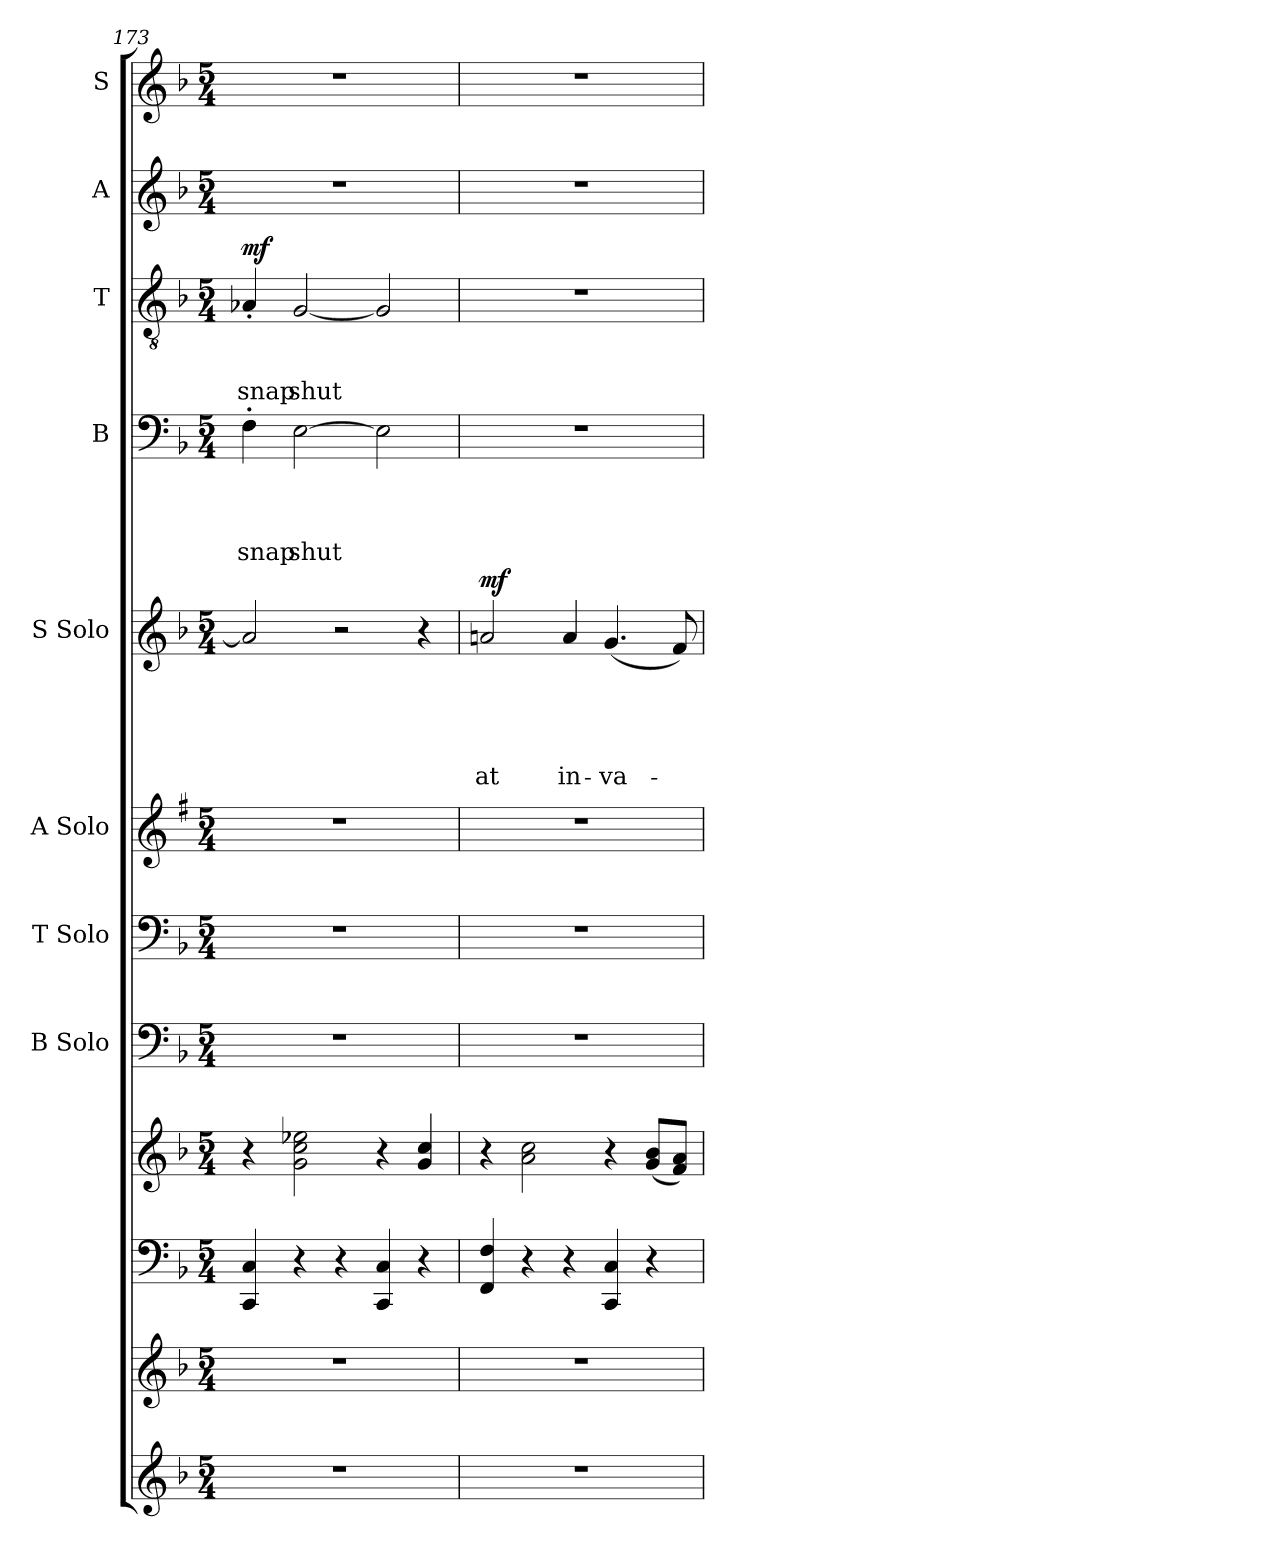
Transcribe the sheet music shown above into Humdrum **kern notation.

**kern	**kern	**kern	**kern	**kern	**kern	**kern	**kern	**text	**text	**text	**text	**text	**dynam	**kern	**text	**text	**text	**text	**kern	**text	**text	**text	**dynam	**kern	**kern
*part12	*part11	*part10	*part9	*part8	*part7	*part6	*part5	*part5	*part5	*part5	*part5	*part5	*part5	*part4	*part4	*part4	*part4	*part4	*part3	*part3	*part3	*part3	*part3	*part2	*part1
*staff12	*staff11	*staff10	*staff9	*staff8	*staff7	*staff6	*staff5	*staff5	*staff5	*staff5	*staff5	*staff5	*staff5	*staff4	*staff4	*staff4	*staff4	*staff4	*staff3	*staff3	*staff3	*staff3	*staff3	*staff2	*staff1
*	*	*	*	*I"B Solo	*I"T Solo	*I"A Solo	*I"S Solo	*	*	*	*	*	*	*I"B	*	*	*	*	*I"T	*	*	*	*	*I"A	*I"S
*clefG2	*clefG2	*clefF4	*clefG2	*clefF4	*clefF4	*clefG2	*clefG2	*	*	*	*	*	*	*clefF4	*	*	*	*	*clefGv2	*	*	*	*	*clefG2	*clefG2
*k[b-]	*k[b-]	*k[b-]	*k[b-]	*k[b-]	*k[b-]	*k[f#]	*k[b-]	*	*	*	*	*	*	*k[b-]	*	*	*	*	*k[b-]	*	*	*	*	*k[b-]	*k[b-]
*F:	*F:	*F:	*F:	*F:	*F:	*G:	*F:	*	*	*	*	*	*	*F:	*	*	*	*	*F:	*	*	*	*	*F:	*F:
*M5/4	*M5/4	*M5/4	*M5/4	*M5/4	*M5/4	*M5/4	*M5/4	*	*	*	*	*	*	*M5/4	*	*	*	*	*M5/4	*	*	*	*	*M5/4	*M5/4
=173	=173	=173	=173	=173	=173	=173	=173	=173	=173	=173	=173	=173	=173	=173	=173	=173	=173	=173	=173	=173	=173	=173	=173	=173	=173
!	!	!	!	!	!	!	!	!	!	!	!	!	!	!	!	!	!	!LO:LY:b	!	!	!	!LO:LY:b	!LO:DY:a	!LO:N:vis=1	!LO:N:vis=1
4%5r	4%5r	4CC/ 4C/	4r	4%5r	4%5r	4%5r	2a-/]	.	.	.	.	.	.	4F'>\	.	.	.	snap	4A-X'</	.	.	snap	mf	4%5r	4%5r
!	!	!	!	!	!	!	!	!	!	!	!	!	!	!	!	!	!	!LO:LY:b	!	!	!	!LO:LY:b	!	!	!
.	.	4r	2g\ 2cc\ 2ee-X\	.	.	.	.	.	.	.	.	.	.	[>2E\	.	.	.	shut	[<2G/	.	.	shut	.	.	.
.	.	4r	.	.	.	.	2r	.	.	.	.	.	.	.	.	.	.	.	.	.	.	.	.	.	.
.	.	4CC/ 4C/	4r	.	.	.	.	.	.	.	.	.	.	2E\]	.	.	.	.	2G/]	.	.	.	.	.	.
.	.	4r	4g/ 4cc/	.	.	.	4r	.	.	.	.	.	.	.	.	.	.	.	.	.	.	.	.	.	.
=174	=174	=174	=174	=174	=174	=174	=174	=174	=174	=174	=174	=174	=174	=174	=174	=174	=174	=174	=174	=174	=174	=174	=174	=174	=174
!	!	!	!	!	!	!	!	!	!	!	!	!LO:LY:b	!LO:DY:a	!LO:N:vis=1	!	!	!	!	!LO:N:vis=1	!	!	!	!	!LO:N:vis=1	!LO:N:vis=1
4%5r	4%5r	4FF/ 4F/	4r	4%5r	4%5r	4%5r	2ani/	.	.	.	.	at	mf	4%5r	.	.	.	.	4%5r	.	.	.	.	4%5r	4%5r
.	.	4r	2a\ 2cc\	.	.	.	.	.	.	.	.	.	.	.	.	.	.	.	.	.	.	.	.	.	.
!	!	!	!	!	!	!	!	!	!	!	!	!LO:LY:b	!	!	!	!	!	!	!	!	!	!	!	!	!
.	.	4r	.	.	.	.	4a/	.	.	.	.	in-	.	.	.	.	.	.	.	.	.	.	.	.	.
!	!	!	!	!	!	!	!	!	!	!	!	!LO:LY:b	!	!	!	!	!	!	!	!	!	!	!	!	!
.	.	4CC/ 4C/	4r	.	.	.	(<4.g/	.	.	.	.	-va-	.	.	.	.	.	.	.	.	.	.	.	.	.
.	.	4r	(<8g/ 8b-/L	.	.	.	.	.	.	.	.	.	.	.	.	.	.	.	.	.	.	.	.	.	.
.	.	.	8f/ 8a/J)	.	.	.	8f/)	.	.	.	.	.	.	.	.	.	.	.	.	.	.	.	.	.	.
=	=	=	=	=	=	=	=	=	=	=	=	=	=	=	=	=	=	=	=	=	=	=	=	=	=
*-	*-	*-	*-	*-	*-	*-	*-	*-	*-	*-	*-	*-	*-	*-	*-	*-	*-	*-	*-	*-	*-	*-	*-	*-	*-
